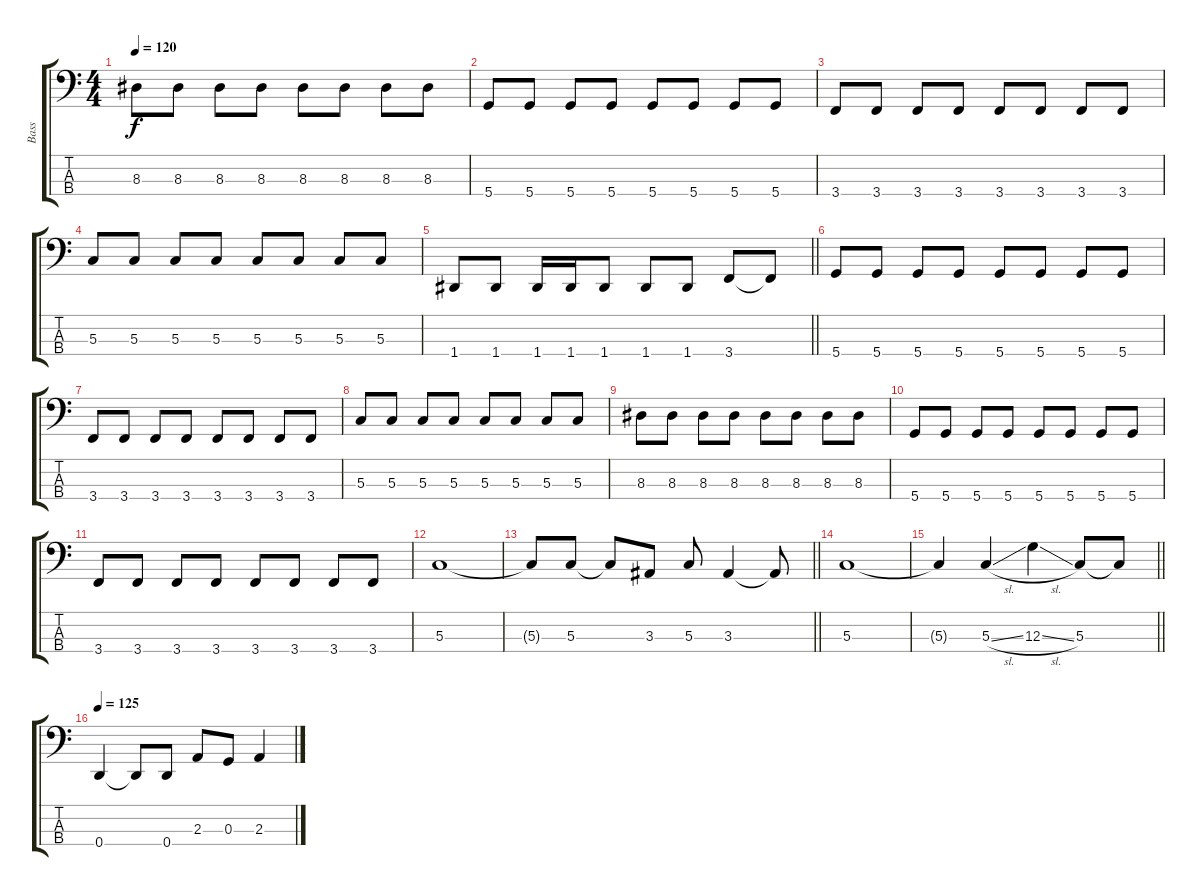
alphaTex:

\track ("Bass" "Bass") {instrument electricbassfinger}
\staff {score tabs}
\tuning (F2 C2 G1 D1) {hide}
\ts (4 4)
\tempo 120
\clef f4
\ks c
8.3.8{dy f} 8.3.8 8.3.8 8.3.8 8.3.8 8.3.8 8.3.8 8.3.8 |
5.4.8 5.4.8 5.4.8 5.4.8 5.4.8 5.4.8 5.4.8 5.4.8 |
3.4.8 3.4.8 3.4.8 3.4.8 3.4.8 3.4.8 3.4.8 3.4.8 |
5.3.8 5.3.8 5.3.8 5.3.8 5.3.8 5.3.8 5.3.8 5.3.8 |
\barLineRight lightlight
1.4.8 1.4.8 1.4.16 1.4.16 1.4.8 1.4.8 1.4.8 3.4.8 3.4{t}.8 |
5.4.8 5.4.8 5.4.8 5.4.8 5.4.8 5.4.8 5.4.8 5.4.8 |
3.4.8 3.4.8 3.4.8 3.4.8 3.4.8 3.4.8 3.4.8 3.4.8 |
5.3.8 5.3.8 5.3.8 5.3.8 5.3.8 5.3.8 5.3.8 5.3.8 |
8.3.8 8.3.8 8.3.8 8.3.8 8.3.8 8.3.8 8.3.8 8.3.8 |
5.4.8 5.4.8 5.4.8 5.4.8 5.4.8 5.4.8 5.4.8 5.4.8 |
3.4.8 3.4.8 3.4.8 3.4.8 3.4.8 3.4.8 3.4.8 3.4.8 |
5.3.1 |
\barLineRight lightlight
5.3{t}.8 5.3.8 5.3{t}.8 3.3.8 5.3.8 3.3.4 3.3{t}.8 |
5.3.1 |
\barLineRight lightlight
5.3{t}.4 5.3{sl}.4 12.3{sl}.4 5.3.8 5.3{t}.8 |
\tempo 125
0.4.4 0.4{t}.8 0.4.8 2.3.8 0.3.8 2.3.4
